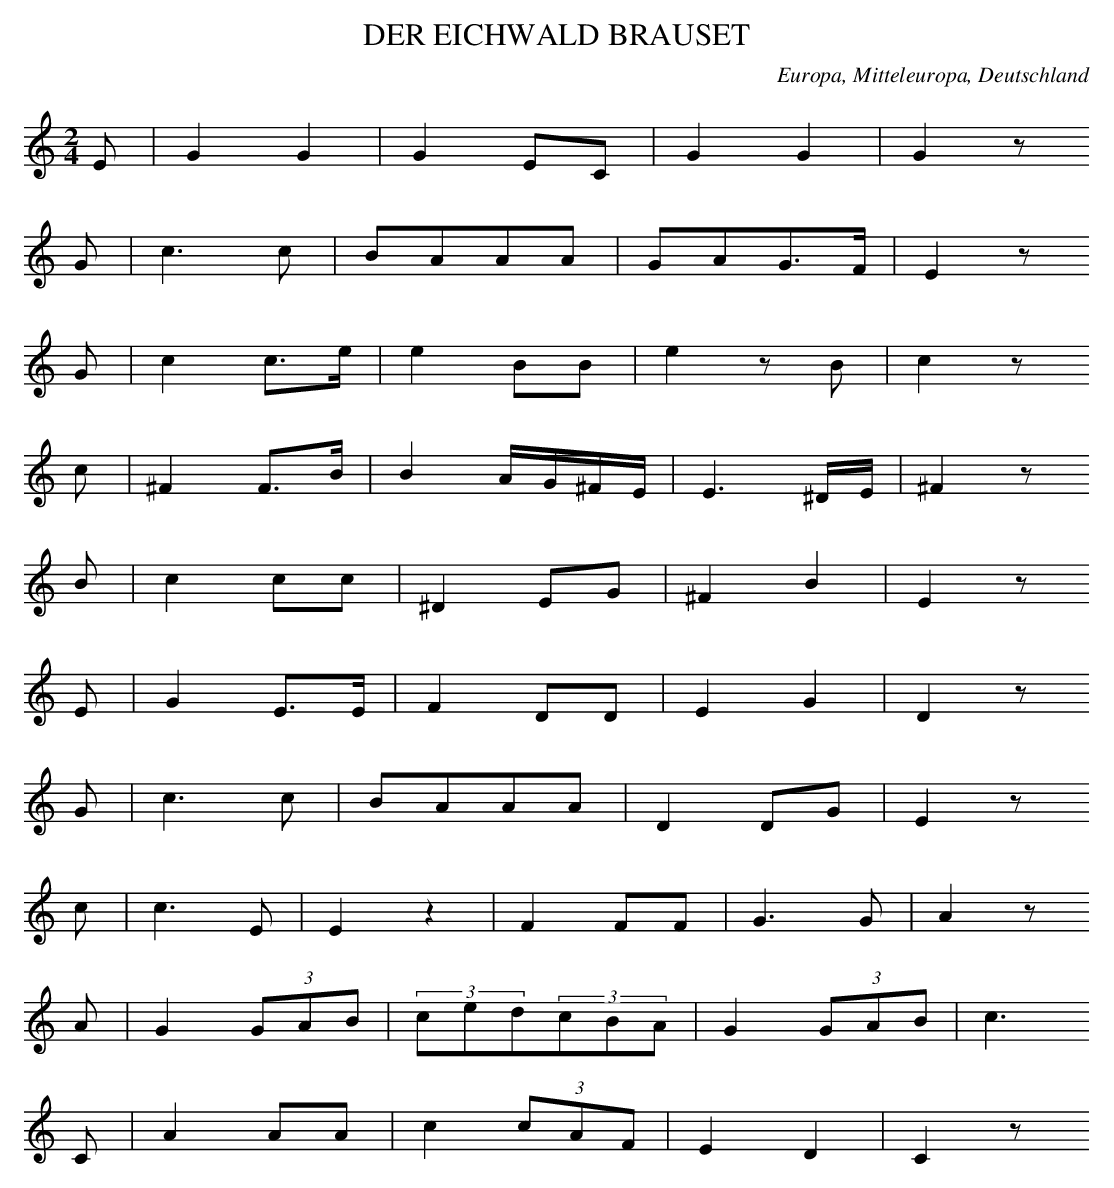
X:1
T: DER EICHWALD BRAUSET
O: Europa, Mitteleuropa, Deutschland
M: 2/4
L: 1/16
K: C
E2 | G4G4 | G4E2C2 | G4G4 | G4z2
G2 | c6c2 | B2A2A2A2 | G2A2G3F | E4z2
G2 | c4c3e | e4B2B2 | e4z2B2 | c4z2
c2 | ^F4F3B | B4AG^FE | E6^DE | ^F4z2
B2 | c4c2c2 | ^D4E2G2 | ^F4B4 | E4z2
E2 | G4E3E | F4D2D2 | E4G4 | D4z2
G2 | c6c2 | B2A2A2A2 | D4D2G2 | E4z2
c2 | c6E2 | E4z4 | F4F2F2 | G6G2 | A4z2
A2 | G4(3G2A2B2 | (3c2e2d2(3c2B2A2 | G4(3G2A2B2 | c6
C2 | A4A2A2 | c4(3c2A2F2 | E4D4 | C4z2
